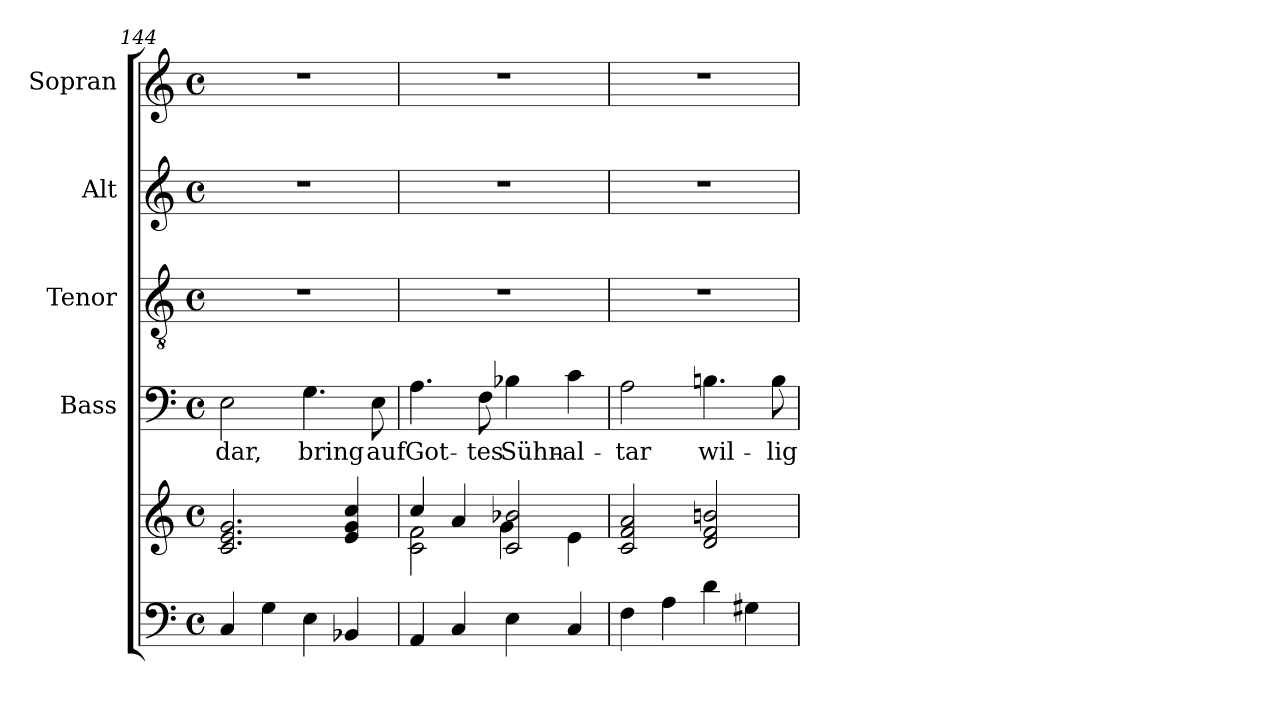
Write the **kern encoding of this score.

**kern	**kern	**kern	**text	**kern	**kern	**kern
*part5	*part5	*part4	*part4	*part3	*part2	*part1
*staff6	*staff5	*staff4	*staff4	*staff3	*staff2	*staff1
*	*	*I"Bass	*	*I"Tenor	*I"Alt	*I"Sopran
*	*	*I'B.	*	*I'T.	*I'A.	*I'S.
*clefF4	*clefG2	*clefF4	*	*clefGv2	*clefG2	*clefG2
*k[]	*k[]	*k[]	*	*k[]	*k[]	*k[]
*C:	*C:	*C:	*	*C:	*C:	*C:
*M4/4	*M4/4	*M4/4	*	*M4/4	*M4/4	*M4/4
*met(c)	*met(c)	*met(c)	*	*met(c)	*met(c)	*met(c)
=144	=144	=144	=144	=144	=144	=144
!	!	!	!LO:LY:b	!	!	!
4C/	2.c/ 2.e/ 2.g/	2E\	dar,	1r	1r	1r
4G\	.	.	.	.	.	.
!	!	!	!LO:LY:b	!	!	!
4E\	.	4.G\	bring	.	.	.
4BB-X/	4e/ 4g/ 4cc/	.	.	.	.	.
!	!	!	!LO:LY:b	!	!	!
.	.	8E\	auf	.	.	.
=145	=145	=145	=145	=145	=145	=145
*	*^	*	*	*	*	*
!	!	!	!	!LO:LY:b	!	!	!
4AA/	4cc/	2c\ 2f\	4.A\	Got-	1r	1r	1r
4C/	4a/	.	.	.	.	.	.
!	!	!	!	!LO:LY:b	!	!	!
.	.	.	8F\	-tes	.	.	.
!	!	!	!	!LO:LY:b	!	!	!
4E\	2c/ 2b-X/	4g\	4B-X\	Sühn-	.	.	.
!	!	!	!	!LO:LY:b	!	!	!
4C/	.	4e\	4c\	-al-	.	.	.
!!LO:PB:g=z
=146	=146	=146	=146	=146	=146	=146	=146
!	!	!	!	!LO:LY:b	!	!	!
*	*v	*v	*	*	*	*	*
4F\	2c/ 2f/ 2a/	2A\	-tar	1r	1r	1r
4A\	.	.	.	.	.	.
!	!	!	!LO:LY:b	!	!	!
4d\	2d/ 2f/ 2bn/	4.Bn\	wil-	.	.	.
4G#X\	.	.	.	.	.	.
!	!	!	!LO:LY:b	!	!	!
.	.	8B\	-lig	.	.	.
=	=	=	=	=	=	=
*-	*-	*-	*-	*-	*-	*-
